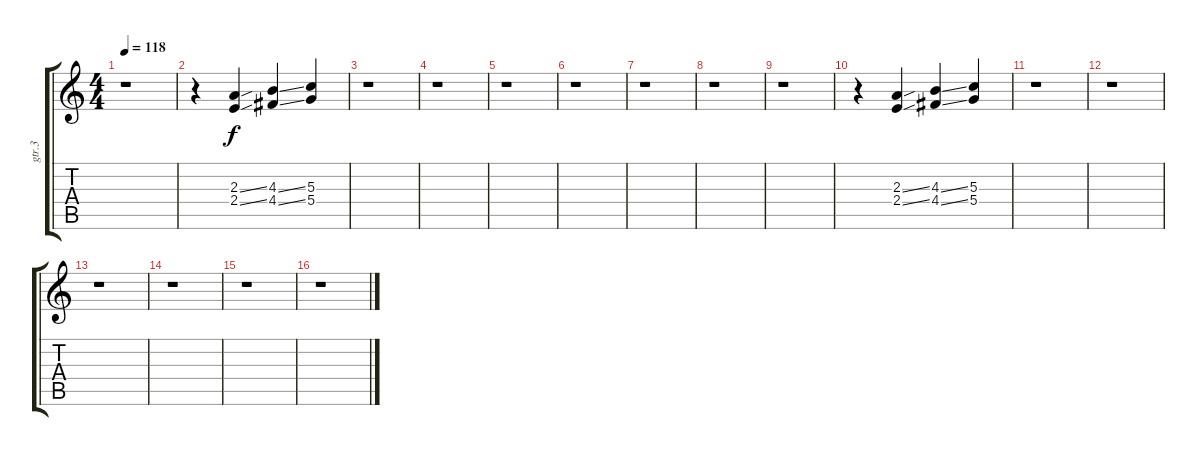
\track ("gtr.3" "gtr.3") {instrument distortionguitar}
\staff {score tabs}
\tuning (E4 B3 G3 D3 A2 E2) {hide}
\ts (4 4)
\tempo 118
\clef g2
\ks c
r.1{dy f} |
r.4 (2.3{ss} 2.4{ss}).4 (4.3{ss} 4.4{ss}).4 (5.3 5.4).4 |
r.1 |
r.1 |
r.1 |
r.1 |
r.1 |
r.1 |
r.1 |
r.4 (2.3{ss} 2.4{ss}).4 (4.3{ss} 4.4{ss}).4 (5.3 5.4).4 |
r.1 |
r.1 |
r.1 |
r.1 |
r.1 |
r.1
